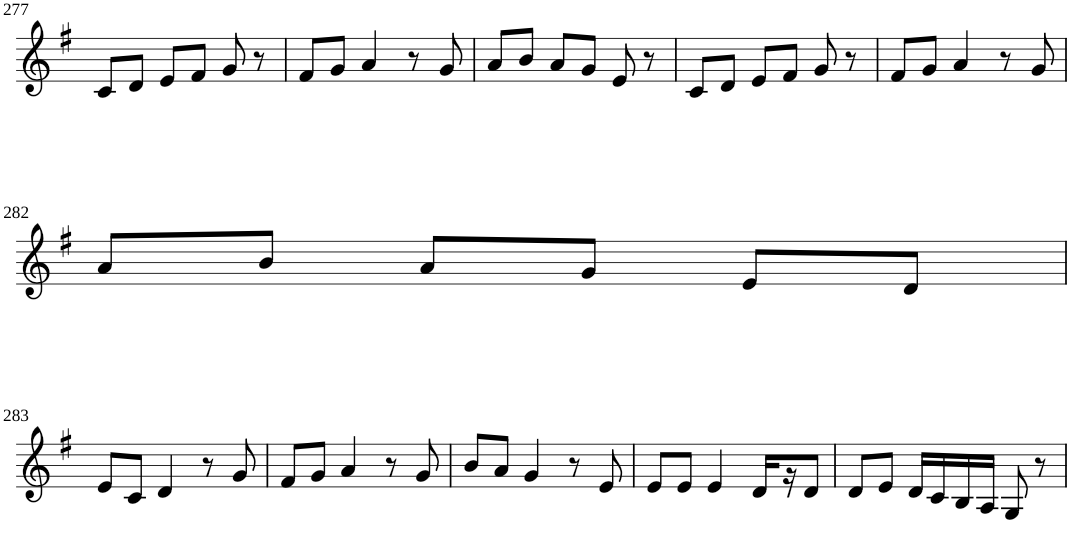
**kern
*part1
*staff1
*I"Violin
!!LO:PB:g=z
*clefG2
*k[f#]
*G:
*M3/4
=277
8c/L
8d/J
8e/L
8f#/J
8g/
8r
=278
8f#/L
8g/J
4a/
8r
8g/
=279
8a/L
8b/J
8a/L
8g/J
8e/
8r
=280
8c/L
8d/J
8e/L
8f#/J
8g/
8r
=281
8f#/L
8g/J
4a/
8r
8g/
!!LO:LB:g=z
=282
8a/L
8b/J
8a/L
8g/J
8e/L
8d/J
!!LO:LB:g=z
=283
8e/L
8c/J
4d/
8r
8g/
=284
8f#/L
8g/J
4a/
8r
8g/
=285
8b/L
8a/J
4g/
8r
8e/
=286
8e/L
8e/J
4e/
16d/LL
16r
8d/J
=287
8d/L
8e/J
16d/LL
16c/
16B/
16A/JJ
8G/
8r
=
*-
